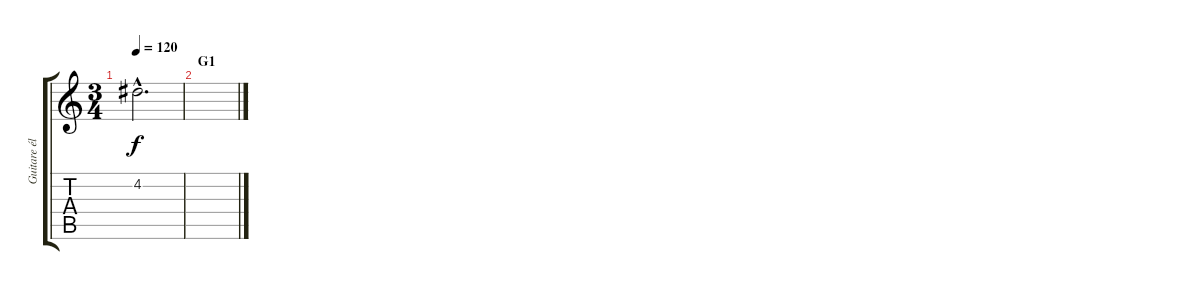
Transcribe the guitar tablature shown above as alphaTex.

\track ("Guitare électrique" "Guitare él") {instrument overdrivenguitar}
\staff {score tabs}
\tuning (E4 B3 G3 D3 A2 E2) {hide}
\ts (3 4)
\tempo 120
\clef g2
\ks c
4.2{hac}.2{d dy f} |
\section ("" "G1")
